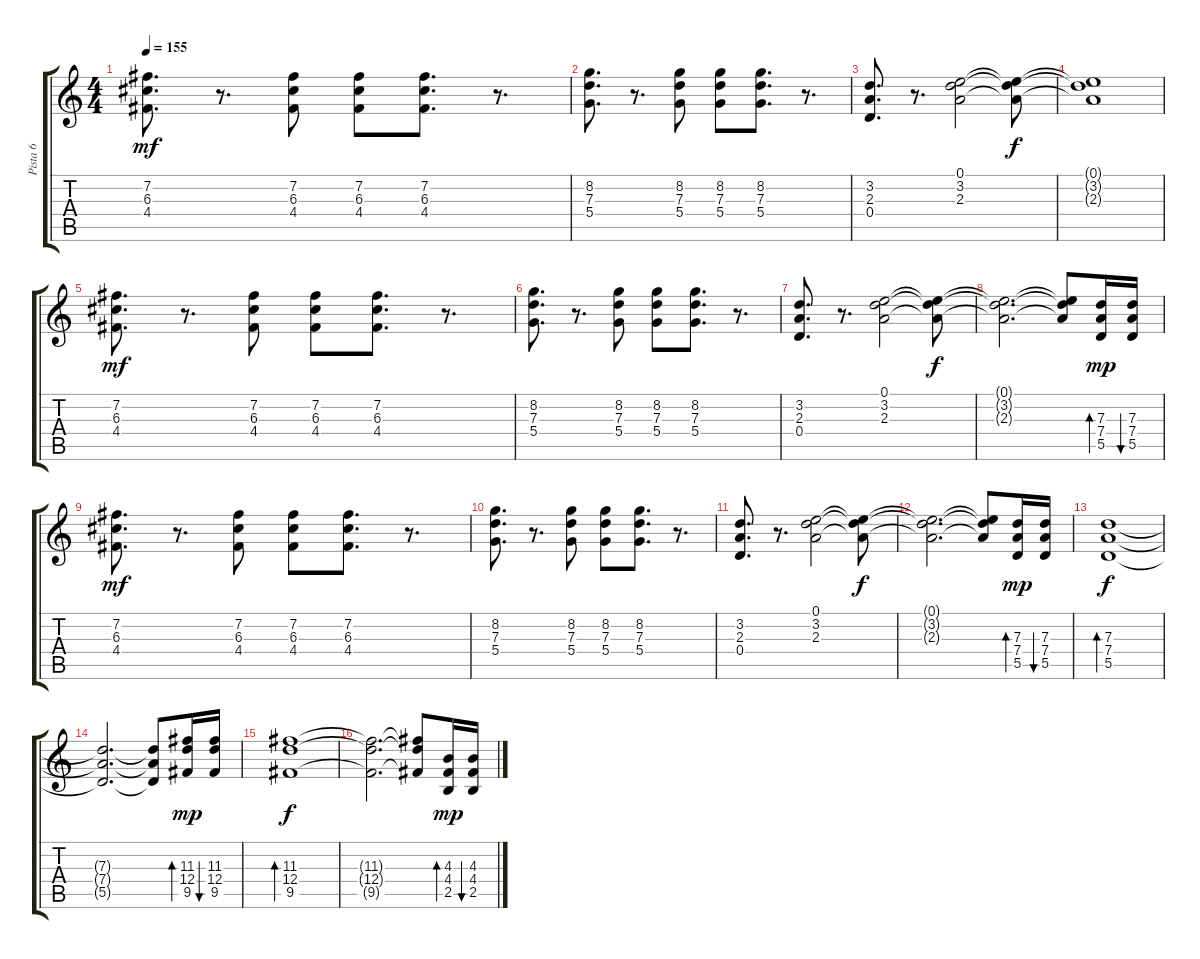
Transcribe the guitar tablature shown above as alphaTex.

\track ("Pista 6" "Pista 6") {instrument electricguitarclean}
\staff {score tabs}
\tuning (E4 B3 G3 D3 A2 E2) {hide}
\ts (4 4)
\tempo 155
\clef g2
\ks c
(7.2 6.3 4.4).8{d dy mf} r.8{d} (7.2 6.3 4.4).8 (7.2 6.3 4.4).8 (7.2 6.3 4.4).8{d} r.8{d} |
(8.2 7.3 5.4).8{d} r.8{d} (8.2 7.3 5.4).8 (8.2 7.3 5.4).8 (8.2 7.3 5.4).8{d} r.8{d} |
(3.2 2.3 0.4).8{d} r.8{d} (0.1 3.2 2.3).2 (0.1{t} 3.2{t} 2.3{t}).8{dy f} |
(0.1{t} 3.2{t} 2.3{t}).1 |
(7.2 6.3 4.4).8{d dy mf} r.8{d} (7.2 6.3 4.4).8 (7.2 6.3 4.4).8 (7.2 6.3 4.4).8{d} r.8{d} |
(8.2 7.3 5.4).8{d} r.8{d} (8.2 7.3 5.4).8 (8.2 7.3 5.4).8 (8.2 7.3 5.4).8{d} r.8{d} |
(3.2 2.3 0.4).8{d} r.8{d} (0.1 3.2 2.3).2 (0.1{t} 3.2{t} 2.3{t}).8{dy f} |
(0.1{t} 3.2{t} 2.3{t}).2{d} (0.1{t} 3.2{t} 2.3{t}).8 (7.3 7.4 5.5).16{bd 60 dy mp} (7.3 7.4 5.5).16{bu 60} |
(7.2 6.3 4.4).8{d dy mf} r.8{d} (7.2 6.3 4.4).8 (7.2 6.3 4.4).8 (7.2 6.3 4.4).8{d} r.8{d} |
(8.2 7.3 5.4).8{d} r.8{d} (8.2 7.3 5.4).8 (8.2 7.3 5.4).8 (8.2 7.3 5.4).8{d} r.8{d} |
(3.2 2.3 0.4).8{d} r.8{d} (0.1 3.2 2.3).2 (0.1{t} 3.2{t} 2.3{t}).8{dy f} |
(0.1{t} 3.2{t} 2.3{t}).2{d} (0.1{t} 3.2{t} 2.3{t}).8 (7.3 7.4 5.5).16{bd 60 dy mp} (7.3 7.4 5.5).16{bu 60} |
(7.3 7.4 5.5).1{bd 60 dy f} |
(7.3{t} 7.4{t} 5.5{t}).2{d} (7.3{t} 7.4{t} 5.5{t}).8 (11.3 12.4 9.5).16{bd 60 dy mp} (11.3 12.4 9.5).16{bu 60} |
(11.3 12.4 9.5).1{bd 60 dy f} |
(11.3{t} 12.4{t} 9.5{t}).2{d} (11.3{t} 12.4{t} 9.5{t}).8 (4.3 4.4 2.5).16{bd 60 dy mp} (4.3 4.4 2.5).16{bu 60}
